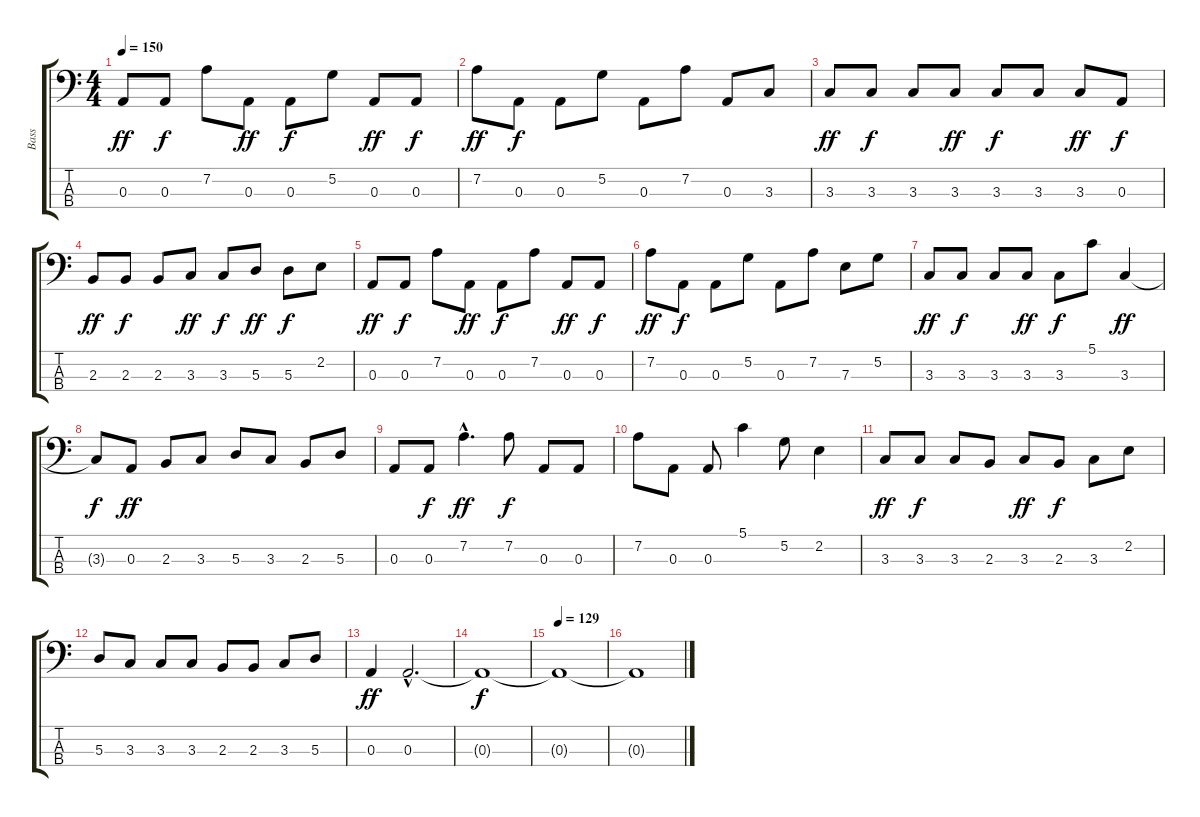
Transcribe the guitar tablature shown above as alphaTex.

\track ("Bass" "Bass") {instrument electricbassfinger}
\staff {score tabs}
\tuning (G2 D2 A1 E1) {hide}
\ts (4 4)
\tempo 150
\clef f4
\ks c
0.3.8{dy ff} 0.3.8{dy f} 7.2.8 0.3.8{dy ff} 0.3.8{dy f} 5.2.8 0.3.8{dy ff} 0.3.8{dy f} |
7.2.8{dy ff} 0.3.8{dy f} 0.3.8 5.2.8 0.3.8 7.2.8 0.3.8 3.3.8 |
3.3.8{dy ff} 3.3.8{dy f} 3.3.8 3.3.8{dy ff} 3.3.8{dy f} 3.3.8 3.3.8{dy ff} 0.3.8{dy f} |
2.3.8{dy ff} 2.3.8{dy f} 2.3.8 3.3.8{dy ff} 3.3.8{dy f} 5.3.8{dy ff} 5.3.8{dy f} 2.2.8 |
0.3.8{dy ff} 0.3.8{dy f} 7.2.8 0.3.8{dy ff} 0.3.8{dy f} 7.2.8 0.3.8{dy ff} 0.3.8{dy f} |
7.2.8{dy ff} 0.3.8{dy f} 0.3.8 5.2.8 0.3.8 7.2.8 7.3.8 5.2.8 |
3.3.8{dy ff} 3.3.8{dy f} 3.3.8 3.3.8{dy ff} 3.3.8{dy f} 5.1.8 3.3.4{dy ff} |
3.3{t}.8{dy f} 0.3.8{dy ff} 2.3.8 3.3.8 5.3.8 3.3.8 2.3.8 5.3.8 |
0.3.8 0.3.8{dy f} 7.2{hac}.4{d dy ff} 7.2.8{dy f} 0.3.8 0.3.8 |
7.2.8 0.3.8 0.3.8 5.1.4 5.2.8 2.2.4 |
3.3.8{dy ff} 3.3.8{dy f} 3.3.8 2.3.8 3.3.8{dy ff} 2.3.8{dy f} 3.3.8 2.2.8 |
5.3.8 3.3.8 3.3.8 3.3.8 2.3.8 2.3.8 3.3.8 5.3.8 |
0.3.4{dy ff} 0.3{hac}.2{d} |
0.3{t}.1{dy f} |
\tempo 129
0.3{t}.1 |
0.3{t}.1
